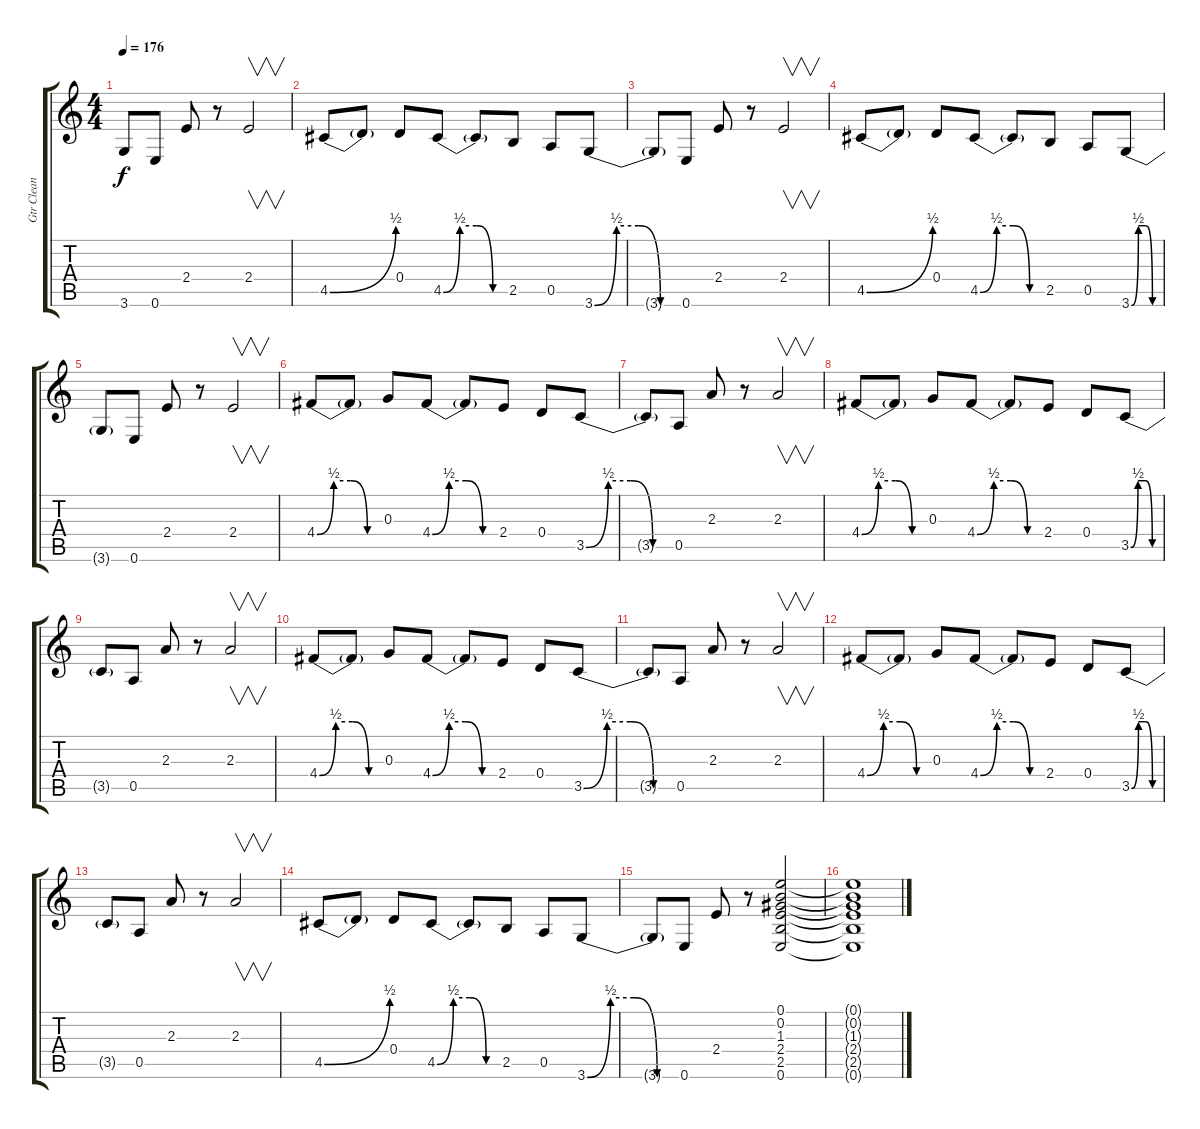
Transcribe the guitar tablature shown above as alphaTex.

\track ("Gtr Clean" "Gtr Clean") {instrument electricguitarclean}
\staff {score tabs}
\tuning (E4 B3 G3 D3 A2 E2) {hide}
\ts (4 4)
\tempo 176
\clef g2
\ks c
3.6{t}.8{dy f} 0.6.8 2.4.8 r.8 2.4.2{v} |
4.5{be (bend 0 0 60 2)}.8 4.5{t}.8 0.4.8 4.5{be (custom 0 0 15 2 30 2 45 0 60 0)}.8 4.5{t}.8 2.5.8 0.5.8 3.6{be (custom 0 0 15 2 30 2 45 0 60 0)}.8 |
3.6{t}.8 0.6.8 2.4.8 r.8 2.4.2{v} |
4.5{be (bend 0 0 60 2)}.8 4.5{t}.8 0.4.8 4.5{be (custom 0 0 15 2 30 2 45 0 60 0)}.8 4.5{t}.8 2.5.8 0.5.8 3.6{be (custom 0 0 15 2 30 2 45 0 60 0)}.8 |
3.6{t}.8 0.6.8 2.4.8 r.8 2.4.2{v} |
4.4{be (custom 0 0 15 2 30 2 45 0 60 0)}.8 4.4{t}.8 0.3.8 4.4{be (custom 0 0 15 2 30 2 45 0 60 0)}.8 4.4{t}.8 2.4.8 0.4.8 3.5{be (custom 0 0 15 2 30 2 45 0 60 0)}.8 |
3.5{t}.8 0.5.8 2.3.8 r.8 2.3.2{v} |
4.4{be (custom 0 0 15 2 30 2 45 0 60 0)}.8 4.4{t}.8 0.3.8 4.4{be (custom 0 0 15 2 30 2 45 0 60 0)}.8 4.4{t}.8 2.4.8 0.4.8 3.5{be (custom 0 0 15 2 30 2 45 0 60 0)}.8 |
3.5{t}.8 0.5.8 2.3.8 r.8 2.3.2{v} |
4.4{be (custom 0 0 15 2 30 2 45 0 60 0)}.8 4.4{t}.8 0.3.8 4.4{be (custom 0 0 15 2 30 2 45 0 60 0)}.8 4.4{t}.8 2.4.8 0.4.8 3.5{be (custom 0 0 15 2 30 2 45 0 60 0)}.8 |
3.5{t}.8 0.5.8 2.3.8 r.8 2.3.2{v} |
4.4{be (custom 0 0 15 2 30 2 45 0 60 0)}.8 4.4{t}.8 0.3.8 4.4{be (custom 0 0 15 2 30 2 45 0 60 0)}.8 4.4{t}.8 2.4.8 0.4.8 3.5{be (custom 0 0 15 2 30 2 45 0 60 0)}.8 |
3.5{t}.8 0.5.8 2.3.8 r.8 2.3.2{v} |
4.5{be (bend 0 0 60 2)}.8 4.5{t}.8 0.4.8 4.5{be (custom 0 0 15 2 30 2 45 0 60 0)}.8 4.5{t}.8 2.5.8 0.5.8 3.6{be (custom 0 0 15 2 30 2 45 0 60 0)}.8 |
3.6{t}.8 0.6.8 2.4.8 r.8 (0.1 0.2 1.3 2.4 2.5 0.6).2 |
(0.1{t} 0.2{t} 1.3{t} 2.4{t} 2.5{t} 0.6{t}).1
